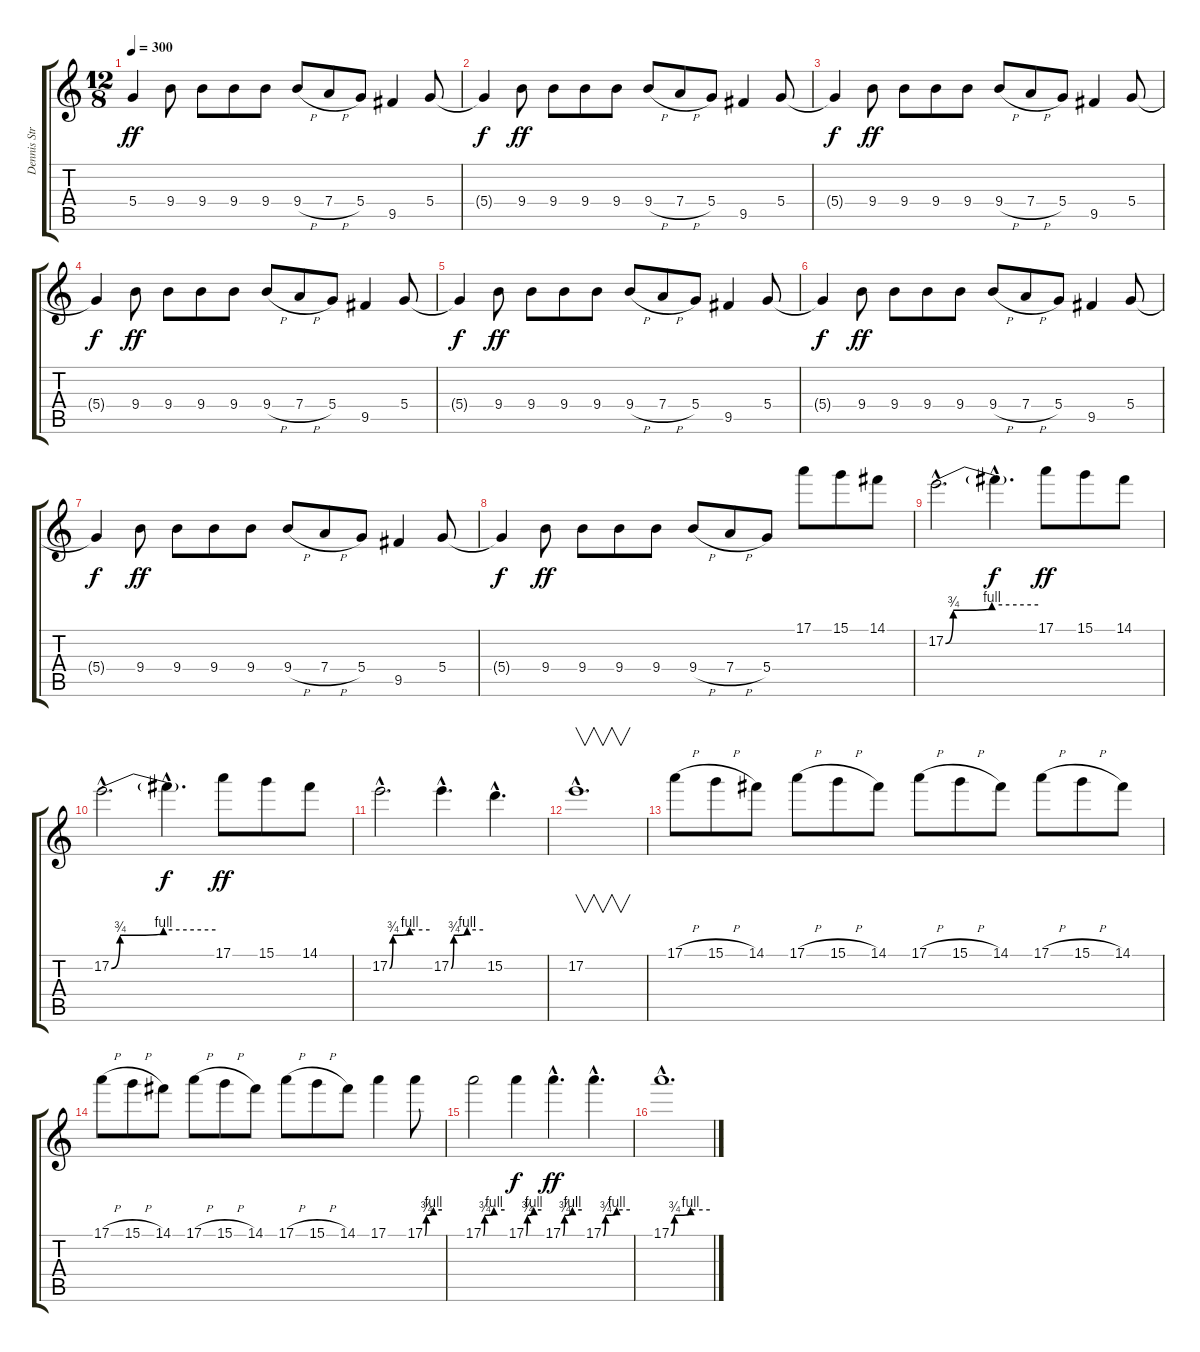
\track ("Dennis Stratton" "Dennis Str") {instrument overdrivenguitar}
\staff {score tabs}
\tuning (E4 B3 G3 D3 A2 E2) {hide}
\ts (12 8)
\tempo 300
\clef g2
\ks c
5.4.4{dy ff} 9.4.8 9.4.8 9.4.8 9.4.8 9.4{h}.8 7.4{h}.8 5.4.8 9.5.4 5.4.8 |
5.4{t}.4{dy f} 9.4.8{dy ff} 9.4.8 9.4.8 9.4.8 9.4{h}.8 7.4{h}.8 5.4.8 9.5.4 5.4.8 |
5.4{t}.4{dy f} 9.4.8{dy ff} 9.4.8 9.4.8 9.4.8 9.4{h}.8 7.4{h}.8 5.4.8 9.5.4 5.4.8 |
5.4{t}.4{dy f} 9.4.8{dy ff} 9.4.8 9.4.8 9.4.8 9.4{h}.8 7.4{h}.8 5.4.8 9.5.4 5.4.8 |
5.4{t}.4{dy f} 9.4.8{dy ff} 9.4.8 9.4.8 9.4.8 9.4{h}.8 7.4{h}.8 5.4.8 9.5.4 5.4.8 |
5.4{t}.4{dy f} 9.4.8{dy ff} 9.4.8 9.4.8 9.4.8 9.4{h}.8 7.4{h}.8 5.4.8 9.5.4 5.4.8 |
5.4{t}.4{dy f} 9.4.8{dy ff} 9.4.8 9.4.8 9.4.8 9.4{h}.8 7.4{h}.8 5.4.8 9.5.4 5.4.8 |
5.4{t}.4{dy f} 9.4.8{dy ff} 9.4.8 9.4.8 9.4.8 9.4{h}.8 7.4{h}.8 5.4.8 17.1.8 15.1.8 14.1.8 |
17.2{be (custom 0 0 5 3 30 4 60 4) hac}.2{d} 17.2{hac t}.4{d dy f} 17.1.8{dy ff} 15.1.8 14.1.8 |
17.2{be (custom 0 0 5 3 30 4 60 4) hac}.2{d} 17.2{hac t}.4{d dy f} 17.1.8{dy ff} 15.1.8 14.1.8 |
17.2{be (custom 0 0 5 3 30 4 60 4) hac}.2{d} 17.2{be (custom 0 0 5 3 30 4 60 4) hac}.4{d} 15.2{hac}.4{d} |
17.2{hac}.1{v d} |
17.1{h}.8 15.1{h}.8 14.1.8 17.1{h}.8 15.1{h}.8 14.1.8 17.1{h}.8 15.1{h}.8 14.1.8 17.1{h}.8 15.1{h}.8 14.1.8 |
17.1{h}.8 15.1{h}.8 14.1.8 17.1{h}.8 15.1{h}.8 14.1.8 17.1{h}.8 15.1{h}.8 14.1.8 17.1.4 17.1{be (custom 0 0 5 3 30 4 60 4)}.8 |
17.1{be (custom 0 0 4 3 30 4 60 4)}.2 17.1{be (custom 0 0 5 3 30 4 60 4)}.4{dy f} 17.1{be (custom 0 0 5 3 30 4 60 4) hac}.4{d dy ff} 17.1{be (custom 0 0 5 3 30 4 60 4) hac}.4{d} |
17.1{be (custom 0 0 5 3 30 4 60 4) hac}.1{d}
